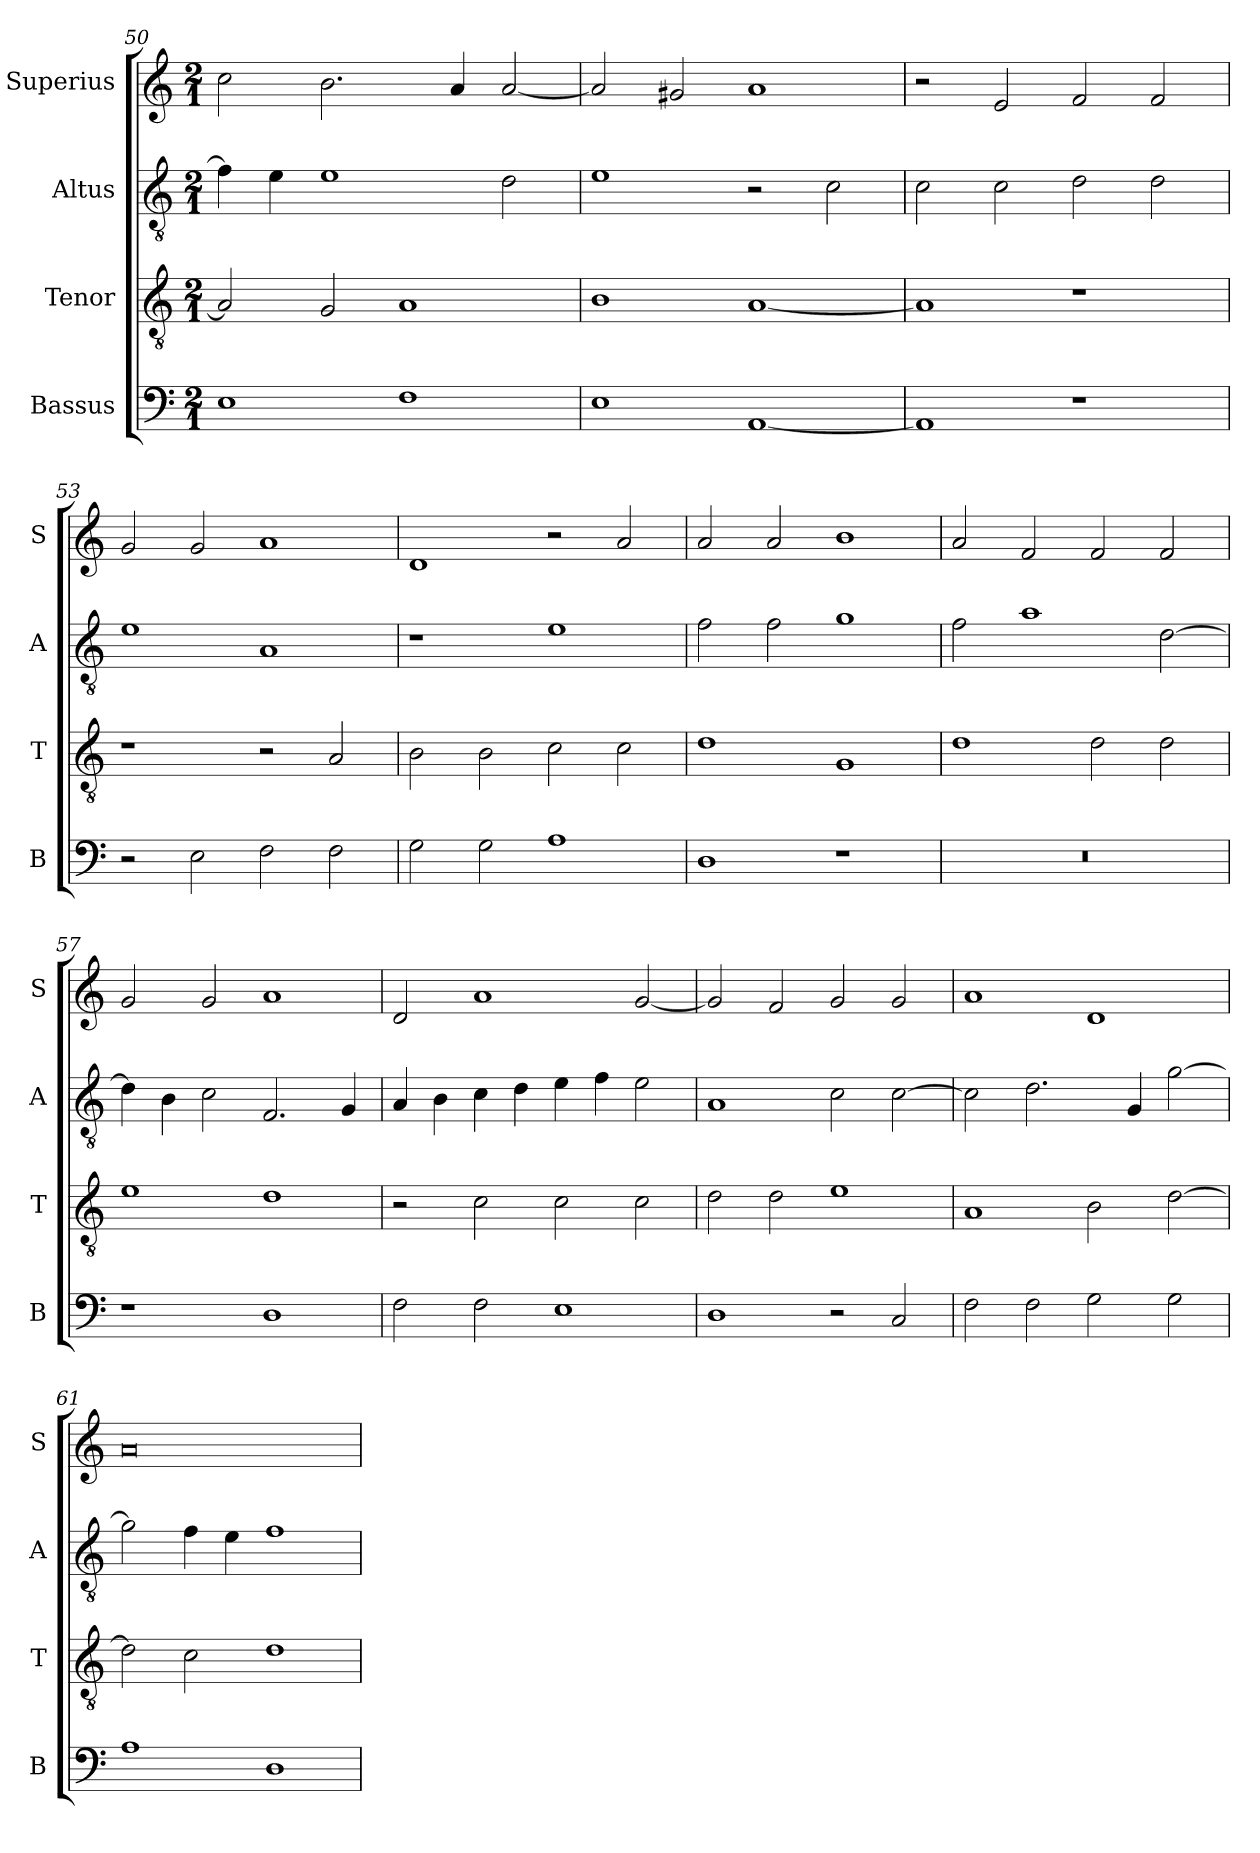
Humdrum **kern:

**kern	**kern	**kern	**kern
*part4	*part3	*part2	*part1
*staff4	*staff3	*staff2	*staff1
*I"Bassus	*I"Tenor	*I"Altus	*I"Superius
*I'B	*I'T	*I'A	*I'S
*clefF4	*clefGv2	*clefGv2	*clefG2
*k[]	*k[]	*k[]	*k[]
*a:	*a:	*a:	*a:
*M2/1	*M2/1	*M2/1	*M2/1
=50	=50	=50	=50
1E	2A]	4f]	2cc
.	.	4e	.
.	2G	1e	2.b
1F	1A	.	.
.	.	.	4a
.	.	2d	[2a
=51	=51	=51	=51
1E	1B	1e	2a]
.	.	.	2g#X
[1AA	[1A	2r	1a
.	.	2c	.
=52	=52	=52	=52
1AA]	1A]	2c	2r
.	.	2c	2e
1r	1r	2d	2f
.	.	2d	2f
=53	=53	=53	=53
2r	1r	1e	2g
2E	.	.	2g
2F	2r	1A	1a
2F	2A	.	.
=54	=54	=54	=54
2G	2B	1r	1d
2G	2B	.	.
1A	2c	1e	2r
.	2c	.	2a
=55	=55	=55	=55
1D	1d	2f	2a
.	.	2f	2a
1r	1G	1g	1b
=56	=56	=56	=56
0r	1d	2f	2a
.	.	1a	2f
.	2d	.	2f
.	2d	[2d	2f
=57	=57	=57	=57
1r	1e	4d]	2g
.	.	4B	.
.	.	2c	2g
1D	1d	2.F	1a
.	.	4G	.
=58	=58	=58	=58
2F	2r	4A	2d
.	.	4B	.
2F	2c	4c	1a
.	.	4d	.
1E	2c	4e	.
.	.	4f	.
.	2c	2e	[2g
=59	=59	=59	=59
1D	2d	1A	2g]
.	2d	.	2f
2r	1e	2c	2g
2C	.	[2c	2g
=60	=60	=60	=60
2F	1A	2c]	1a
2F	.	2.d	.
2G	2B	.	1d
.	.	4G	.
2G	[2d	[2g	.
=61	=61	=61	=61
1A	2d]	2g]	0a
.	2c	4f	.
.	.	4e	.
1D	1d	1f	.
=	=	=	=
*-	*-	*-	*-
